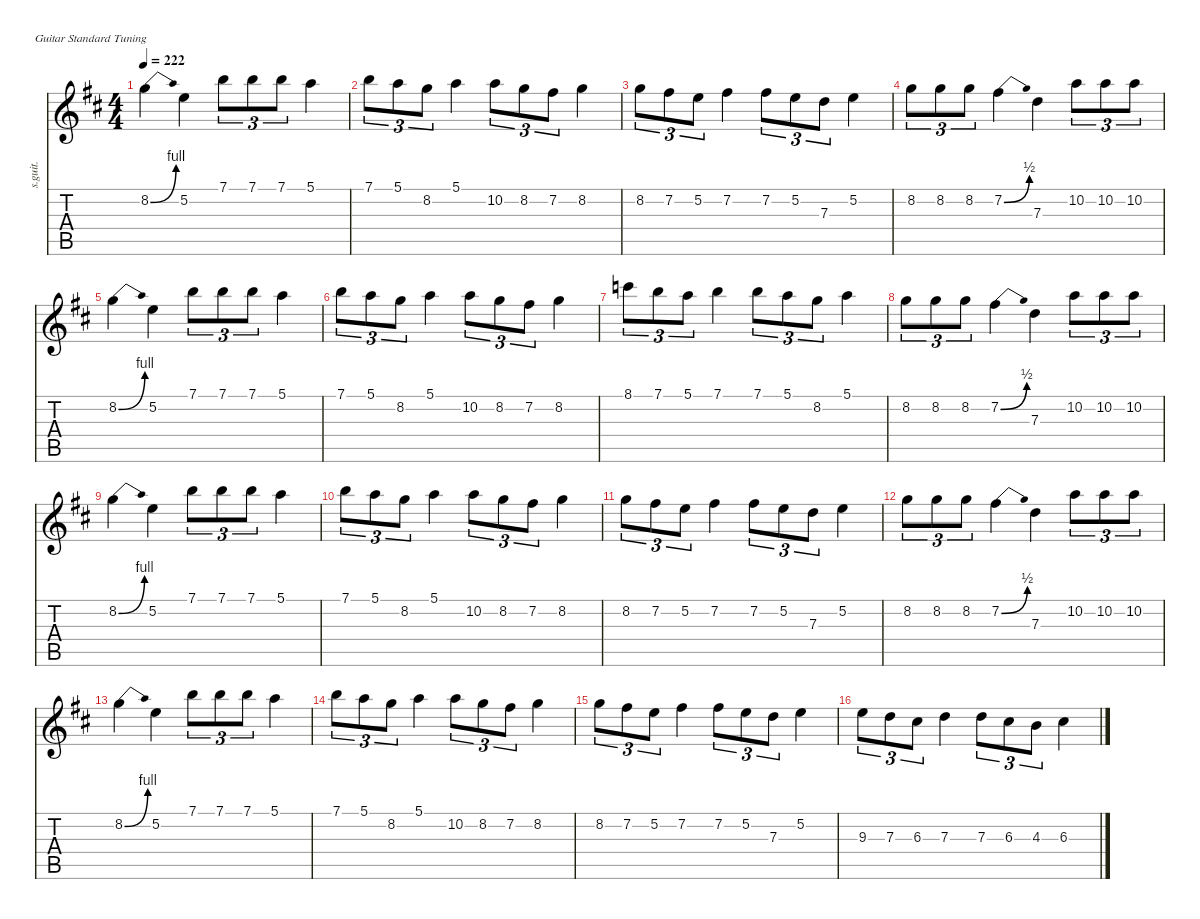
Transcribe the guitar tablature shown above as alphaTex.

\defaultSystemsLayout 4
\hideDynamics
\bracketExtendMode nobrackets
\otherSystemsTrackNameOrientation horizontal
\track ("Guitar 3" "s.guit.") {defaultSystemsLayout 32 instrument electricguitarclean}
\staff {score tabs}
\tuning (E4 B3 G3 D3 A2 E2)
\ts (4 4)
\tempo 222
\clef g2
\ks bminor
8.2{be (bend 0 0 30 4) acc forcenatural}.4{dy f beam Down} 5.2{acc forcenatural}.4{beam Down} 7.1{acc forcenatural}.8{tu (3 2) beam Down} 7.1{acc forcenatural}.8{tu (3 2) beam Down} 7.1{acc forcenatural}.8{tu (3 2) beam Down} 5.1{acc forcenatural}.4{beam Down} |
7.1{acc forcenatural}.8{tu (3 2) beam Down} 5.1{acc forcenatural}.8{tu (3 2) beam Down} 8.2{acc forcenatural}.8{tu (3 2) beam Down} 5.1{acc forcenatural}.4{beam Down} 10.2{acc forcenatural}.8{tu (3 2) beam Down} 8.2{acc forcenatural}.8{tu (3 2) beam Down} 7.2{acc #}.8{tu (3 2) beam Down} 8.2{acc forcenatural}.4{beam Down} |
8.2{acc forcenatural}.8{tu (3 2) beam Down} 7.2{acc #}.8{tu (3 2) beam Down} 5.2{acc forcenatural}.8{tu (3 2) beam Down} 7.2{acc #}.4{beam Down} 7.2{acc #}.8{tu (3 2) beam Down} 5.2{acc forcenatural}.8{tu (3 2) beam Down} 7.3{acc forcenatural}.8{tu (3 2) beam Down} 5.2{acc forcenatural}.4{beam Down} |
8.2{acc forcenatural}.8{tu (3 2) beam Down} 8.2{acc forcenatural}.8{tu (3 2) beam Down} 8.2{acc forcenatural}.8{tu (3 2) beam Down} 7.2{be (bend 0 0 30 2) acc #}.4{beam Down} 7.3{acc forcenatural}.4{beam Down} 10.2{acc forcenatural}.8{tu (3 2) beam Down} 10.2{acc forcenatural}.8{tu (3 2) beam Down} 10.2{acc forcenatural}.8{tu (3 2) beam Down} |
8.2{be (bend 0 0 30 4) acc forcenatural}.4{beam Down} 5.2{acc forcenatural}.4{beam Down} 7.1{acc forcenatural}.8{tu (3 2) beam Down} 7.1{acc forcenatural}.8{tu (3 2) beam Down} 7.1{acc forcenatural}.8{tu (3 2) beam Down} 5.1{acc forcenatural}.4{beam Down} |
7.1{acc forcenatural}.8{tu (3 2) beam Down} 5.1{acc forcenatural}.8{tu (3 2) beam Down} 8.2{acc forcenatural}.8{tu (3 2) beam Down} 5.1{acc forcenatural}.4{beam Down} 10.2{acc forcenatural}.8{tu (3 2) beam Down} 8.2{acc forcenatural}.8{tu (3 2) beam Down} 7.2{acc #}.8{tu (3 2) beam Down} 8.2{acc forcenatural}.4{beam Down} |
8.1{acc forcenatural}.8{tu (3 2) beam Down} 7.1{acc forcenatural}.8{tu (3 2) beam Down} 5.1{acc forcenatural}.8{tu (3 2) beam Down} 7.1{acc forcenatural}.4{beam Down} 7.1{acc forcenatural}.8{tu (3 2) beam Down} 5.1{acc forcenatural}.8{tu (3 2) beam Down} 8.2{acc forcenatural}.8{tu (3 2) beam Down} 5.1{acc forcenatural}.4{beam Down} |
8.2{acc forcenatural}.8{tu (3 2) beam Down} 8.2{acc forcenatural}.8{tu (3 2) beam Down} 8.2{acc forcenatural}.8{tu (3 2) beam Down} 7.2{be (bend 0 0 30 2) acc #}.4{beam Down} 7.3{acc forcenatural}.4{beam Down} 10.2{acc forcenatural}.8{tu (3 2) beam Down} 10.2{acc forcenatural}.8{tu (3 2) beam Down} 10.2{acc forcenatural}.8{tu (3 2) beam Down} |
8.2{be (bend 0 0 30 4) acc forcenatural}.4{beam Down} 5.2{acc forcenatural}.4{beam Down} 7.1{acc forcenatural}.8{tu (3 2) beam Down} 7.1{acc forcenatural}.8{tu (3 2) beam Down} 7.1{acc forcenatural}.8{tu (3 2) beam Down} 5.1{acc forcenatural}.4{beam Down} |
7.1{acc forcenatural}.8{tu (3 2) beam Down} 5.1{acc forcenatural}.8{tu (3 2) beam Down} 8.2{acc forcenatural}.8{tu (3 2) beam Down} 5.1{acc forcenatural}.4{beam Down} 10.2{acc forcenatural}.8{tu (3 2) beam Down} 8.2{acc forcenatural}.8{tu (3 2) beam Down} 7.2{acc #}.8{tu (3 2) beam Down} 8.2{acc forcenatural}.4{beam Down} |
8.2{acc forcenatural}.8{tu (3 2) beam Down} 7.2{acc #}.8{tu (3 2) beam Down} 5.2{acc forcenatural}.8{tu (3 2) beam Down} 7.2{acc #}.4{beam Down} 7.2{acc #}.8{tu (3 2) beam Down} 5.2{acc forcenatural}.8{tu (3 2) beam Down} 7.3{acc forcenatural}.8{tu (3 2) beam Down} 5.2{acc forcenatural}.4{beam Down} |
8.2{acc forcenatural}.8{tu (3 2) beam Down} 8.2{acc forcenatural}.8{tu (3 2) beam Down} 8.2{acc forcenatural}.8{tu (3 2) beam Down} 7.2{be (bend 0 0 30 2) acc #}.4{beam Down} 7.3{acc forcenatural}.4{beam Down} 10.2{acc forcenatural}.8{tu (3 2) beam Down} 10.2{acc forcenatural}.8{tu (3 2) beam Down} 10.2{acc forcenatural}.8{tu (3 2) beam Down} |
8.2{be (bend 0 0 30 4) acc forcenatural}.4{beam Down} 5.2{acc forcenatural}.4{beam Down} 7.1{acc forcenatural}.8{tu (3 2) beam Down} 7.1{acc forcenatural}.8{tu (3 2) beam Down} 7.1{acc forcenatural}.8{tu (3 2) beam Down} 5.1{acc forcenatural}.4{beam Down} |
7.1{acc forcenatural}.8{tu (3 2) beam Down} 5.1{acc forcenatural}.8{tu (3 2) beam Down} 8.2{acc forcenatural}.8{tu (3 2) beam Down} 5.1{acc forcenatural}.4{beam Down} 10.2{acc forcenatural}.8{tu (3 2) beam Down} 8.2{acc forcenatural}.8{tu (3 2) beam Down} 7.2{acc #}.8{tu (3 2) beam Down} 8.2{acc forcenatural}.4{beam Down} |
8.2{acc forcenatural}.8{tu (3 2) beam Down} 7.2{acc #}.8{tu (3 2) beam Down} 5.2{acc forcenatural}.8{tu (3 2) beam Down} 7.2{acc #}.4{beam Down} 7.2{acc #}.8{tu (3 2) beam Down} 5.2{acc forcenatural}.8{tu (3 2) beam Down} 7.3{acc forcenatural}.8{tu (3 2) beam Down} 5.2{acc forcenatural}.4{beam Down} |
9.3{acc forcenatural}.8{tu (3 2) beam Down} 7.3{acc forcenatural}.8{tu (3 2) beam Down} 6.3{acc #}.8{tu (3 2) beam Down} 7.3{acc forcenatural}.4{beam Down} 7.3{acc forcenatural}.8{tu (3 2) beam Down} 6.3{acc #}.8{tu (3 2) beam Down} 4.3{acc forcenatural}.8{tu (3 2) beam Down} 6.3{acc #}.4{beam Down}
